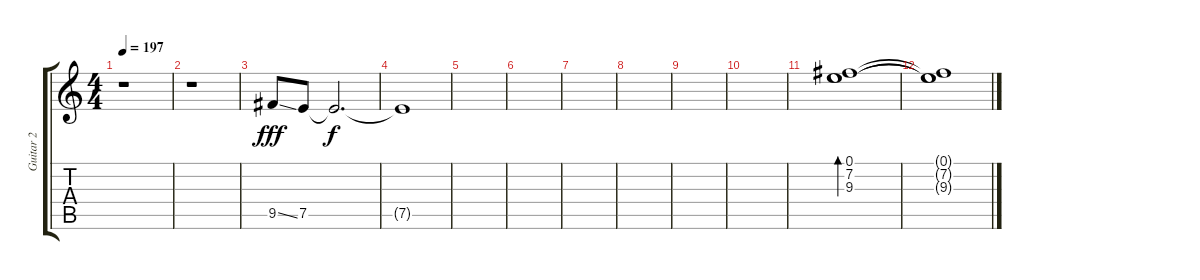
\track ("Guitar 2" "Guitar 2") {instrument acousticguitarsteel}
\staff {score tabs}
\tuning (E4 B3 G3 D3 A2 E2) {hide}
\ts (4 4)
\tempo 197
\clef g2
\ks c
r.1{dy f} |
r.1 |
9.5{ss}.8{dy fff} 7.5.8 7.5{t}.2{d dy f} |
7.5{t}.1 |
|
|
|
|
|
|
(0.1 7.2 9.3).1{bd 480} |
(0.1{t} 7.2{t} 9.3{t}).1
